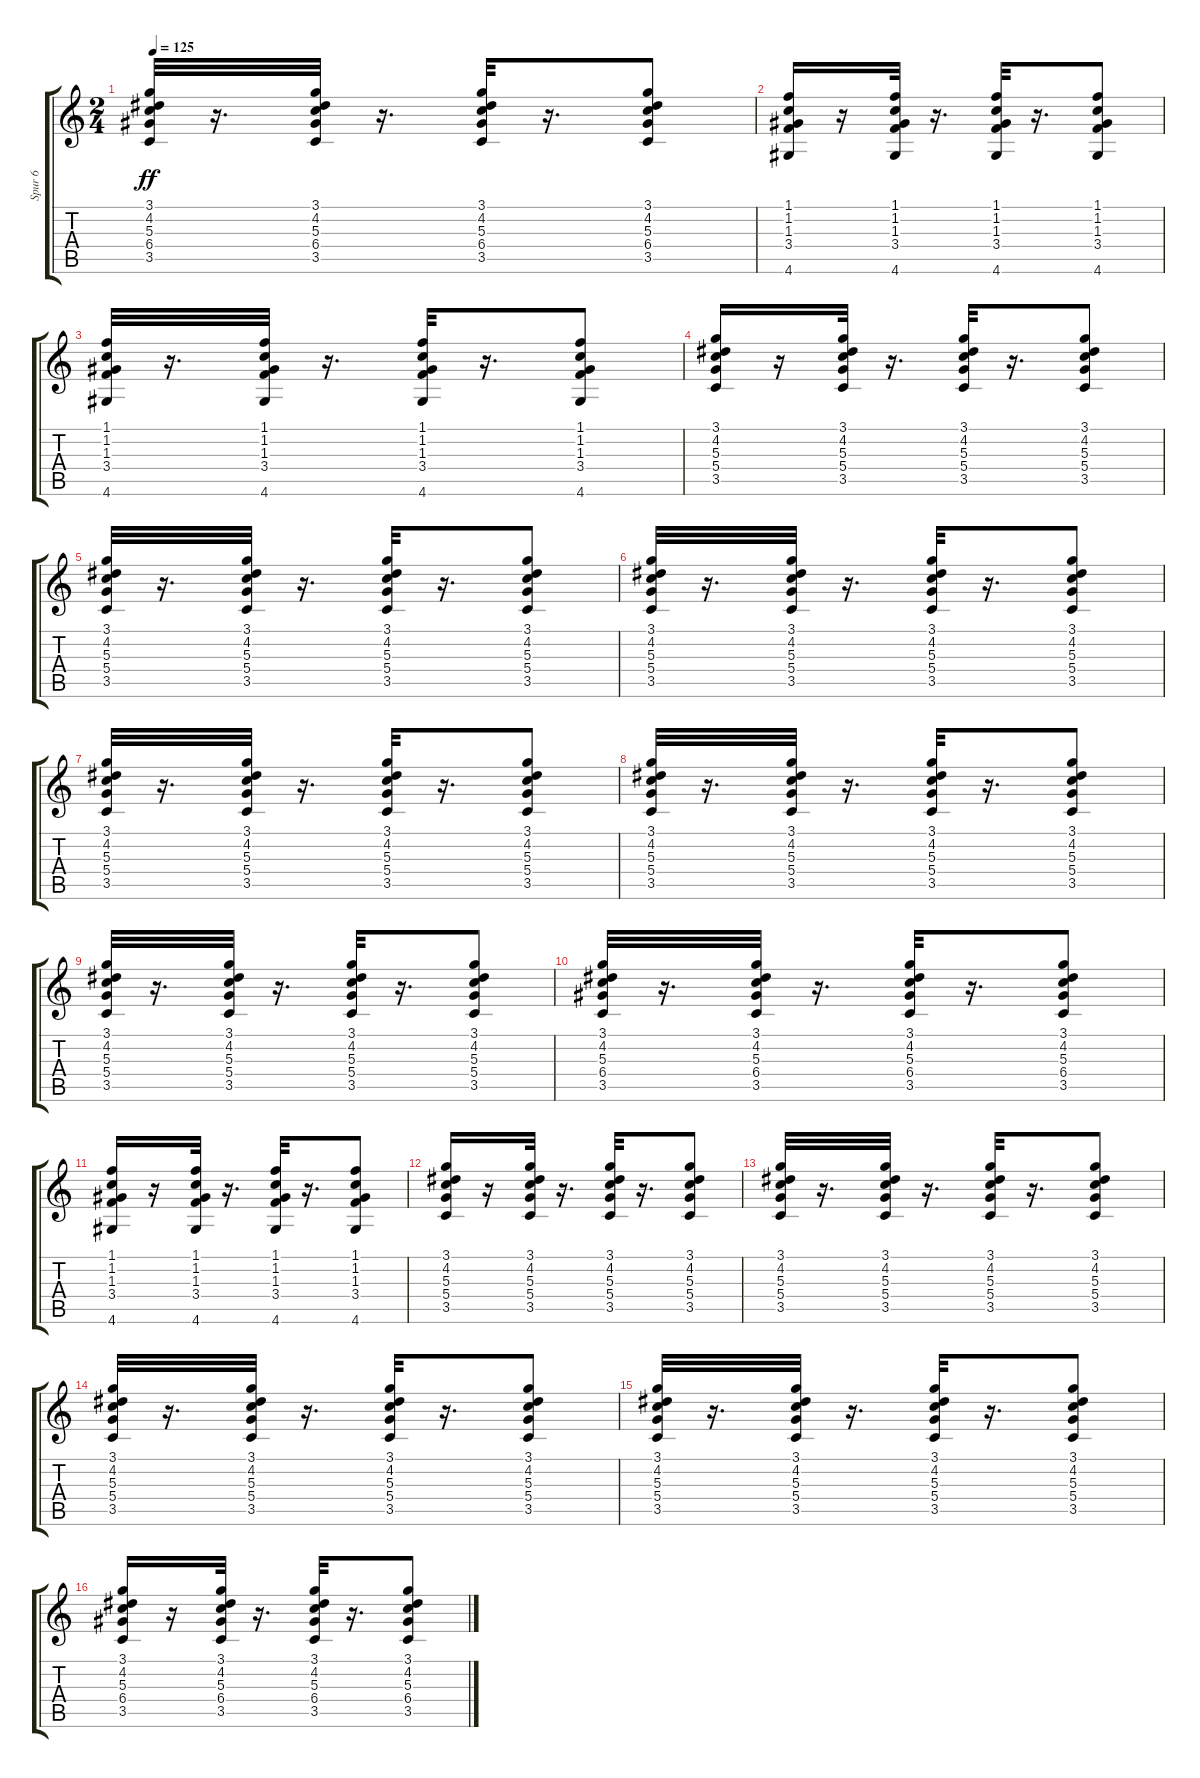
\track ("Spur 6" "Spur 6") {instrument acousticguitarsteel}
\staff {score tabs}
\tuning (E4 B3 G3 D3 A2 E2) {hide}
\ts (2 4)
\tempo 125
\clef g2
\ks c
(3.1 4.2 5.3 6.4 3.5).32{dy ff} r.16{d} (3.1 4.2 5.3 6.4 3.5).32 r.16{d} (3.1 4.2 5.3 6.4 3.5).32 r.16{d} (3.1 4.2 5.3 6.4 3.5).8 |
(1.1 1.2 1.3 3.4 4.6).16 r.16 (1.1 1.2 1.3 3.4 4.6).32 r.16{d} (1.1 1.2 1.3 3.4 4.6).32 r.16{d} (1.1 1.2 1.3 3.4 4.6).8 |
(1.1 1.2 1.3 3.4 4.6).32 r.16{d} (1.1 1.2 1.3 3.4 4.6).32 r.16{d} (1.1 1.2 1.3 3.4 4.6).32 r.16{d} (1.1 1.2 1.3 3.4 4.6).8 |
(3.1 4.2 5.3 5.4 3.5).16 r.16 (3.1 4.2 5.3 5.4 3.5).32 r.16{d} (3.1 4.2 5.3 5.4 3.5).32 r.16{d} (3.1 4.2 5.3 5.4 3.5).8 |
(3.1 4.2 5.3 5.4 3.5).32 r.16{d} (3.1 4.2 5.3 5.4 3.5).32 r.16{d} (3.1 4.2 5.3 5.4 3.5).32 r.16{d} (3.1 4.2 5.3 5.4 3.5).8 |
(3.1 4.2 5.3 5.4 3.5).32 r.16{d} (3.1 4.2 5.3 5.4 3.5).32 r.16{d} (3.1 4.2 5.3 5.4 3.5).32 r.16{d} (3.1 4.2 5.3 5.4 3.5).8 |
(3.1 4.2 5.3 5.4 3.5).32 r.16{d} (3.1 4.2 5.3 5.4 3.5).32 r.16{d} (3.1 4.2 5.3 5.4 3.5).32 r.16{d} (3.1 4.2 5.3 5.4 3.5).8 |
(3.1 4.2 5.3 5.4 3.5).32 r.16{d} (3.1 4.2 5.3 5.4 3.5).32 r.16{d} (3.1 4.2 5.3 5.4 3.5).32 r.16{d} (3.1 4.2 5.3 5.4 3.5).8 |
(3.1 4.2 5.3 5.4 3.5).32 r.16{d} (3.1 4.2 5.3 5.4 3.5).32 r.16{d} (3.1 4.2 5.3 5.4 3.5).32 r.16{d} (3.1 4.2 5.3 5.4 3.5).8 |
(3.1 4.2 5.3 6.4 3.5).32 r.16{d} (3.1 4.2 5.3 6.4 3.5).32 r.16{d} (3.1 4.2 5.3 6.4 3.5).32 r.16{d} (3.1 4.2 5.3 6.4 3.5).8 |
(1.1 1.2 1.3 3.4 4.6).16 r.16 (1.1 1.2 1.3 3.4 4.6).32 r.16{d} (1.1 1.2 1.3 3.4 4.6).32 r.16{d} (1.1 1.2 1.3 3.4 4.6).8 |
(3.1 4.2 5.3 5.4 3.5).16 r.16 (3.1 4.2 5.3 5.4 3.5).32 r.16{d} (3.1 4.2 5.3 5.4 3.5).32 r.16{d} (3.1 4.2 5.3 5.4 3.5).8 |
(3.1 4.2 5.3 5.4 3.5).32 r.16{d} (3.1 4.2 5.3 5.4 3.5).32 r.16{d} (3.1 4.2 5.3 5.4 3.5).32 r.16{d} (3.1 4.2 5.3 5.4 3.5).8 |
(3.1 4.2 5.3 5.4 3.5).32 r.16{d} (3.1 4.2 5.3 5.4 3.5).32 r.16{d} (3.1 4.2 5.3 5.4 3.5).32 r.16{d} (3.1 4.2 5.3 5.4 3.5).8 |
(3.1 4.2 5.3 5.4 3.5).32 r.16{d} (3.1 4.2 5.3 5.4 3.5).32 r.16{d} (3.1 4.2 5.3 5.4 3.5).32 r.16{d} (3.1 4.2 5.3 5.4 3.5).8 |
(3.1 4.2 5.3 6.4 3.5).16 r.16 (3.1 4.2 5.3 6.4 3.5).32 r.16{d} (3.1 4.2 5.3 6.4 3.5).32 r.16{d} (3.1 4.2 5.3 6.4 3.5).8
